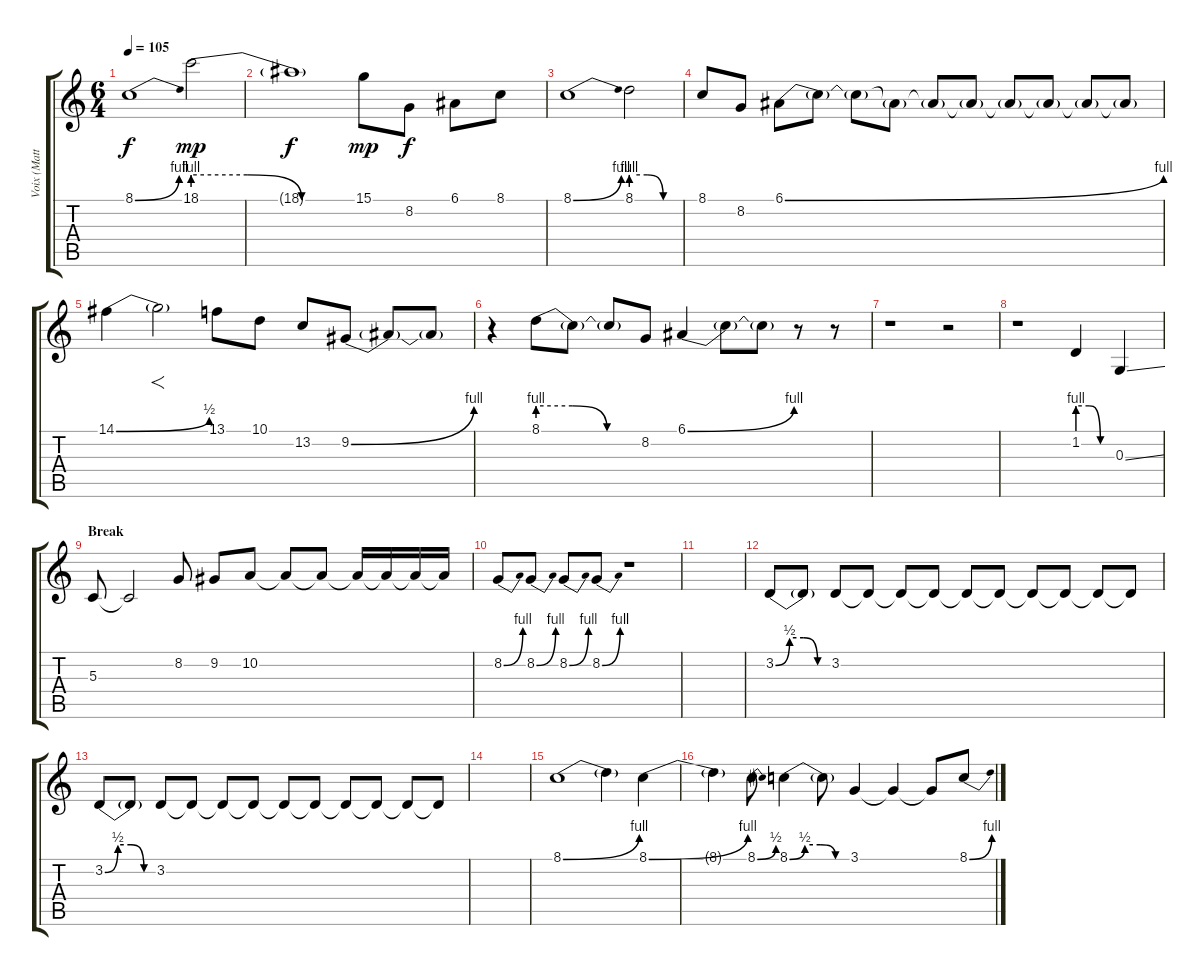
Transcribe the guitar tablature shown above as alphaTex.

\track ("Voix (Matt)" "Voix (Matt") {instrument lead3calliope}
\staff {score tabs}
\tuning (E4 B3 G3 D3 A2 E2) {hide}
\ts (6 4)
\tempo 105
\clef g2
\ks c
8.1{be (bend 0 0 60 4)}.1{dy f} 18.1{be (custom 0 4 20 4 40 0 60 0)}.2{dy mp} |
18.1{t}.1{dy f} 15.1.8{dy mp} 8.2.8{dy f} 6.1.8 8.1.8 |
8.1{be (bend 0 0 60 4)}.1 8.1{be (custom 0 4 20 4 40 0 60 0)}.2 |
8.1.8 8.2.8 6.1{be (bend 0 0 60 4)}.8 6.1{t}.8 6.1{t}.8 6.1{t}.8 6.1{t}.8 6.1{t}.8 6.1{t}.8 6.1{t}.8 6.1{t}.8 6.1{t}.8 |
14.1{be (bend 0 0 60 2)}.4 14.1{t}.2{f} 13.1.8 10.1.8 13.2.8 9.2{be (bend 0 0 60 4)}.8 9.2{t}.8 9.2{t}.8 |
r.4 8.1{be (custom 0 4 20 4 40 0 60 0)}.8 8.1{t}.8 8.1{t}.8 8.2.8 6.1{be (bend 0 0 60 4)}.4 6.1{t}.8 6.1{t}.8 r.8 r.8 |
r.1 r.2 |
r.1 1.2{be (custom 0 4 20 4 40 0 60 0)}.4 0.3{ss}.4 |
\section ("" "Break")
5.3.8 5.3{t}.2 8.2.8 9.2.8 10.2.8 10.2{t}.8 10.2{t}.8 10.2{t}.16 10.2{t}.16 10.2{t}.16 10.2{t}.16 |
8.2{be (bend 0 0 60 4)}.8 8.2{be (bend 0 0 60 4)}.8 8.2{be (bend 0 0 60 4)}.8 8.2{be (bend 0 0 60 4)}.8 r.1 |
|
3.2{be (custom 0 0 15 2 30 2 45 0 60 0)}.8{instrument recorder} 3.2{t}.8 3.2.8 3.2{t}.8 3.2{t}.8 3.2{t}.8 3.2{t}.8 3.2{t}.8 3.2{t}.8 3.2{t}.8 3.2{t}.8 3.2{t}.8 |
3.2{be (custom 0 0 15 2 30 2 45 0 60 0)}.8{instrument recorder} 3.2{t}.8 3.2.8 3.2{t}.8 3.2{t}.8 3.2{t}.8 3.2{t}.8 3.2{t}.8 3.2{t}.8 3.2{t}.8 3.2{t}.8 3.2{t}.8 |
|
8.1{be (bend 0 0 60 4)}.1 8.1{t}.4 8.1{be (bend 0 0 60 4)}.4 |
8.1{t}.4 8.1{be (bend 0 0 60 2)}.8 8.1{be (custom 0 0 15 2 30 2 45 0 60 0)}.4 8.1{t}.8 3.1.4 3.1{t}.4 3.1{t}.8 8.1{be (bend 0 0 60 4)}.8
